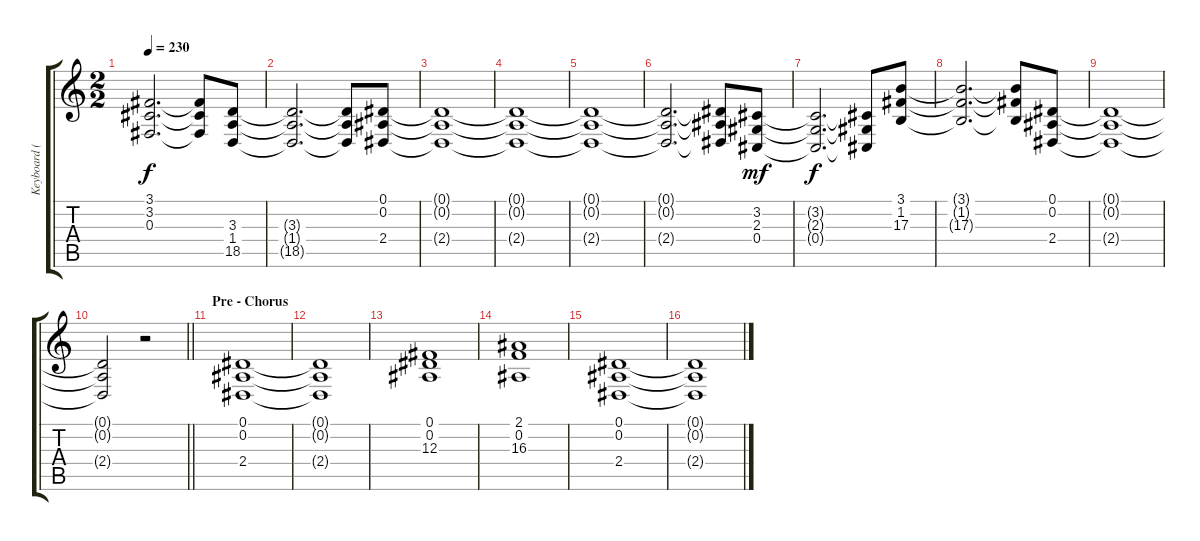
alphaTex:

\track ("Keyboard (Jens Johansson)" "Keyboard (") {instrument choiraahs}
\staff {score tabs}
\tuning (Eb4 Bb3 Gb3 Db3 Ab2 Eb2) {hide}
\ts (2 2)
\tempo 230
\clef g2
\ks c
(3.1{t} 3.2{t} 0.3{t}).2{d dy f} (3.1{t} 3.2{t} 0.3{t}).8 (3.3 1.4 18.5).8 |
(3.3{t} 1.4{t} 18.5{t}).2{d} (3.3{t} 1.4{t} 18.5{t}).8 (0.1 0.2 2.4).8 |
(0.1{t} 0.2{t} 2.4{t}).1 |
(0.1{t} 0.2{t} 2.4{t}).1 |
(0.1{t} 0.2{t} 2.4{t}).1 |
(0.1{t} 0.2{t} 2.4{t}).2{d} (0.1{t} 0.2{t} 2.4{t}).8 (3.2 2.3 0.4).8{dy mf} |
(3.2{t} 2.3{t} 0.4{t}).2{d dy f} (3.2{t} 2.3{t} 0.4{t}).8 (3.1 1.2 17.3).8 |
(3.1{t} 1.2{t} 17.3{t}).2{d} (3.1{t} 1.2{t} 17.3{t}).8 (0.1 0.2 2.4).8 |
(0.1{t} 0.2{t} 2.4{t}).1 |
\barLineRight lightlight
(0.1{t} 0.2{t} 2.4{t}).2 r.2 |
\section ("" "Pre - Chorus")
(0.1 0.2 2.4).1 |
(0.1{t} 0.2{t} 2.4{t}).1 |
(0.1 0.2 12.3).1 |
(2.1 0.2 16.3).1 |
(0.1 0.2 2.4).1 |
(0.1{t} 0.2{t} 2.4{t}).1
